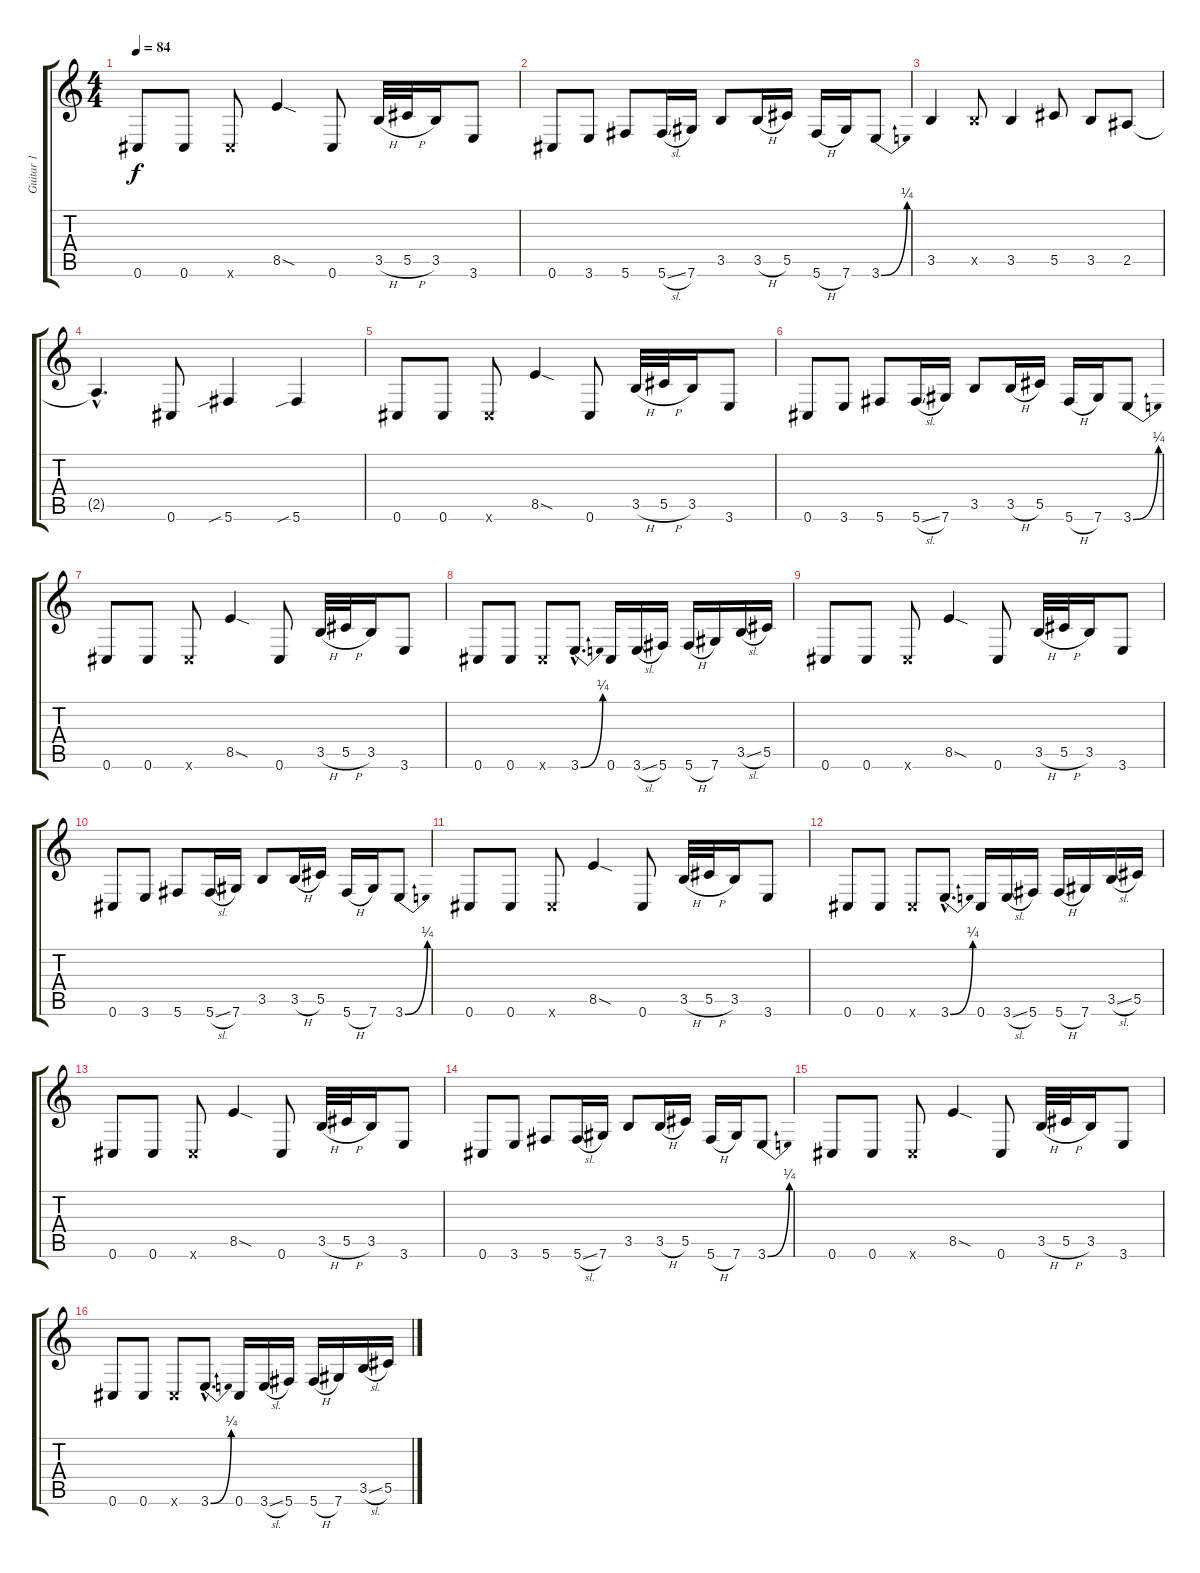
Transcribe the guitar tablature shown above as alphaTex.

\track ("Guitar 1" "Guitar 1") {instrument acousticguitarsteel}
\staff {score tabs}
\tuning (Eb4 Bb3 Gb3 Db3 Ab2 Db2) {hide}
\ts (4 4)
\tempo 84
\clef g2
\ks c
0.6.8{dy f} 0.6.8 0.6{x}.8 8.5{sod}.4 0.6.8 3.5{h}.32 5.5{h}.32 3.5.16 3.6.8 |
0.6.8 3.6.8 5.6.8 5.6{sl}.16 7.6.16 3.5.8 3.5{h}.16 5.5.16 5.6{h}.16 7.6.16 3.6{be (bend 0 0 60 1)}.8 |
3.5.4 3.5{x}.8 3.5.4 5.5.8 3.5.8 2.5.8 |
2.5{hac t}.4{d} 0.6.8 5.6{sib}.4 5.6{sib}.4 |
0.6.8 0.6.8 0.6{x}.8 8.5{sod}.4 0.6.8 3.5{h}.32 5.5{h}.32 3.5.16 3.6.8 |
0.6.8 3.6.8 5.6.8 5.6{sl}.16 7.6.16 3.5.8 3.5{h}.16 5.5.16 5.6{h}.16 7.6.16 3.6{be (bend 0 0 60 1)}.8 |
0.6.8 0.6.8 0.6{x}.8 8.5{sod}.4 0.6.8 3.5{h}.32 5.5{h}.32 3.5.16 3.6.8 |
0.6.8 0.6.8 0.6{x}.8 3.6{be (bend 0 0 60 1) hac}.8{d} 0.6.16 3.6{sl}.16 5.6.16 5.6{h}.16 7.6.16 3.5{sl}.16 5.5.16 |
0.6.8 0.6.8 0.6{x}.8 8.5{sod}.4 0.6.8 3.5{h}.32 5.5{h}.32 3.5.16 3.6.8 |
0.6.8 3.6.8 5.6.8 5.6{sl}.16 7.6.16 3.5.8 3.5{h}.16 5.5.16 5.6{h}.16 7.6.16 3.6{be (bend 0 0 60 1)}.8 |
0.6.8 0.6.8 0.6{x}.8 8.5{sod}.4 0.6.8 3.5{h}.32 5.5{h}.32 3.5.16 3.6.8 |
0.6.8 0.6.8 0.6{x}.8 3.6{be (bend 0 0 60 1) hac}.8{d} 0.6.16 3.6{sl}.16 5.6.16 5.6{h}.16 7.6.16 3.5{sl}.16 5.5.16 |
0.6.8 0.6.8 0.6{x}.8 8.5{sod}.4 0.6.8 3.5{h}.32 5.5{h}.32 3.5.16 3.6.8 |
0.6.8 3.6.8 5.6.8 5.6{sl}.16 7.6.16 3.5.8 3.5{h}.16 5.5.16 5.6{h}.16 7.6.16 3.6{be (bend 0 0 60 1)}.8 |
0.6.8 0.6.8 0.6{x}.8 8.5{sod}.4 0.6.8 3.5{h}.32 5.5{h}.32 3.5.16 3.6.8 |
0.6.8 0.6.8 0.6{x}.8 3.6{be (bend 0 0 60 1) hac}.8{d} 0.6.16 3.6{sl}.16 5.6.16 5.6{h}.16 7.6.16 3.5{sl}.16 5.5.16
